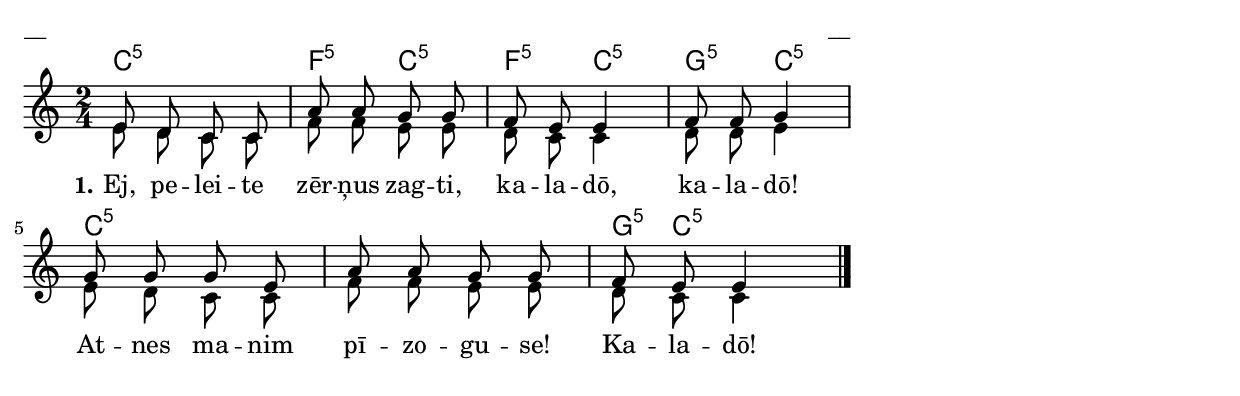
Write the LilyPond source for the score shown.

\version "2.13.16"
%\header {
%    title = "Ej, peleite, zērņus zagti"
%}
\paper {
line-width = 14\cm
left-margin = 0.4\cm
between-system-padding = 0.1\cm
between-system-space = 0.1\cm
}
\layout {
indent = #0
ragged-last = ##f
}


chordsA = \chordmode {
\time 2/4
c2:5 | f4:5 c4:5 | f4:5 c4:5 | g4:5 c4:5 | 
c2:5 | c2:5 | g8:5 c4.:5 |
}

voiceA = \relative c' {
\clef "treble"
\key c \major
\time 2/4
e8 d c c | a'8 a g g | f8 e e4 | f8 f g4 |
g8 g g e | a8 a g g | f8 e e4 
\bar "|."
}

lyricA = \lyricmode {
\set stanza = #"1." Ej, pe -- lei -- te zēr -- ņus zag -- ti, ka -- la -- dō, ka -- la -- dō!
At -- nes ma -- nim pī -- zo -- gu -- se! Ka -- la -- dō!
} 

voiceB = \relative c' {
\clef "treble"
\key c \major
\time 2/4
e8 d c c | f8 f e e | d8 c c4 | d8 d e4 |
e8 d c c | f8 f e e | d8 c c4 |
} 

fullScore = <<
\new ChordNames { 
\set chordChanges = ##t
\chordsA 
}
\new Staff {
<<
\new Voice = "voiceA" { \voiceOne \autoBeamOff \voiceA }
\new Voice = "voiceB" { \voiceTwo \autoBeamOff \voiceB }
\lyricsto "voiceA" \new Lyrics \lyricA
>>
}
>>

\score {
\fullScore
\header { piece = "__" opus = "__" }
}
\markup { \with-color #(x11-color 'white) \sans \smaller "__" }
\score {
\unfoldRepeats
\fullScore
\midi {
\context { \Staff \remove "Staff_performer" }
\context { \Voice \consists "Staff_performer" }
}
}


